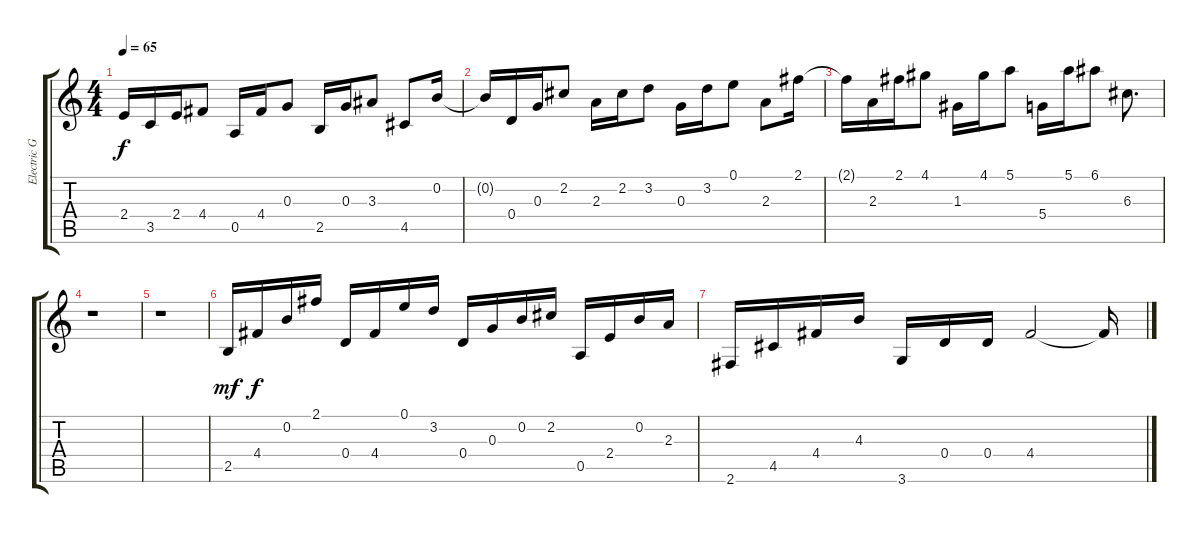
\track ("Electric Guitar (Steve Morse)" "Electric G") {instrument electricguitarjazz}
\staff {score tabs}
\tuning (E4 B3 G3 D3 A2 E2) {hide}
\ts (4 4)
\tempo 65
\clef g2
\ks c
2.4{t}.16{dy f} 3.5.16 2.4.16 4.4.8 0.5.16 4.4.16 0.3.8 2.5.16 0.3.16 3.3.8 4.5.8 0.2.16 |
0.2{t}.16 0.4.16 0.3.16 2.2.8 2.3.16 2.2.16 3.2.8 0.3.16 3.2.16 0.1.8 2.3.8 2.1.16 |
2.1{t}.16 2.3.16 2.1.16 4.1.8 1.3.16 4.1.16 5.1.8 5.4.16 5.1.16 6.1.8 6.3.8{d} |
r.1 |
r.1 |
2.5.16{dy mf} 4.4.16{dy f} 0.2.16 2.1.16 0.4.16 4.4.16 0.1.16 3.2.16 0.4.16 0.3.16 0.2.16 2.2.16 0.5.16 2.4.16 0.2.16 2.3.16 |
2.6.16 4.5.16 4.4.16 4.3.16 3.6.16 0.4.16 0.4.16 4.4.2 4.4{t}.16
